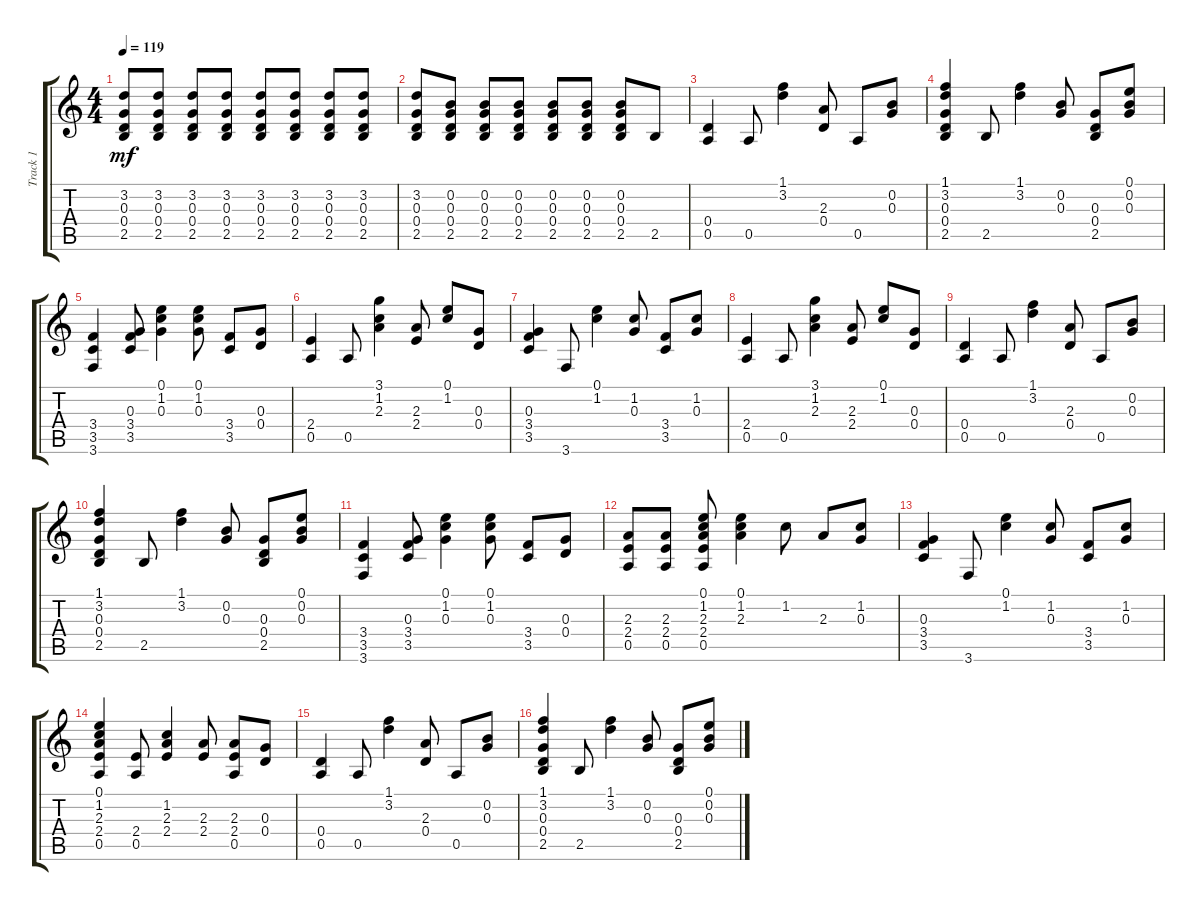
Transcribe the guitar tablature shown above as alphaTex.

\track ("Track 1" "Track 1") {instrument distortionguitar}
\staff {score tabs}
\tuning (E4 B3 G3 D3 A2 D2) {hide}
\ts (4 4)
\tempo 119
\clef g2
\ks c
(3.2 0.3 0.4 2.5).8{dy mf} (3.2 0.3 0.4 2.5).8 (3.2 0.3 0.4 2.5).8 (3.2 0.3 0.4 2.5).8 (3.2 0.3 0.4 2.5).8 (3.2 0.3 0.4 2.5).8 (3.2 0.3 0.4 2.5).8 (3.2 0.3 0.4 2.5).8 |
(3.2 0.3 0.4 2.5).8 (0.2 0.3 0.4 2.5).8 (0.2 0.3 0.4 2.5).8 (0.2 0.3 0.4 2.5).8 (0.2 0.3 0.4 2.5).8 (0.2 0.3 0.4 2.5).8 (0.2 0.3 0.4 2.5).8 2.5.8 |
(0.4 0.5).4 0.5.8 (1.1 3.2).4 (2.3 0.4).8 0.5.8 (0.2 0.3).8 |
(1.1 3.2 0.3 0.4 2.5).4 2.5.8 (1.1 3.2).4 (0.2 0.3).8 (0.3 0.4 2.5).8 (0.1 0.2 0.3).8 |
(3.4 3.5 3.6).4 (0.3 3.4 3.5).8 (0.1 1.2 0.3).4 (0.1 1.2 0.3).8 (3.4 3.5).8 (0.3 0.4).8 |
(2.4 0.5).4 0.5.8 (3.1 1.2 2.3).4 (2.3 2.4).8 (0.1 1.2).8 (0.3 0.4).8 |
(0.3 3.4 3.5).4 3.6.8 (0.1 1.2).4 (1.2 0.3).8 (3.4 3.5).8 (1.2 0.3).8 |
(2.4 0.5).4 0.5.8 (3.1 1.2 2.3).4 (2.3 2.4).8 (0.1 1.2).8 (0.3 0.4).8 |
(0.4 0.5).4 0.5.8 (1.1 3.2).4 (2.3 0.4).8 0.5.8 (0.2 0.3).8 |
(1.1 3.2 0.3 0.4 2.5).4 2.5.8 (1.1 3.2).4 (0.2 0.3).8 (0.3 0.4 2.5).8 (0.1 0.2 0.3).8 |
(3.4 3.5 3.6).4 (0.3 3.4 3.5).8 (0.1 1.2 0.3).4 (0.1 1.2 0.3).8 (3.4 3.5).8 (0.3 0.4).8 |
(2.3 2.4 0.5).8 (2.3 2.4 0.5).8 (0.1 1.2 2.3 2.4 0.5).8 (0.1 1.2 2.3).4 1.2.8 2.3.8 (1.2 0.3).8 |
(0.3 3.4 3.5).4 3.6.8 (0.1 1.2).4 (1.2 0.3).8 (3.4 3.5).8 (1.2 0.3).8 |
(0.1 1.2 2.3 2.4 0.5).4 (2.4 0.5).8 (1.2 2.3 2.4).4 (2.3 2.4).8 (2.3 2.4 0.5).8 (0.3 0.4).8 |
(0.4 0.5).4 0.5.8 (1.1 3.2).4 (2.3 0.4).8 0.5.8 (0.2 0.3).8 |
(1.1 3.2 0.3 0.4 2.5).4 2.5.8 (1.1 3.2).4 (0.2 0.3).8 (0.3 0.4 2.5).8 (0.1 0.2 0.3).8
